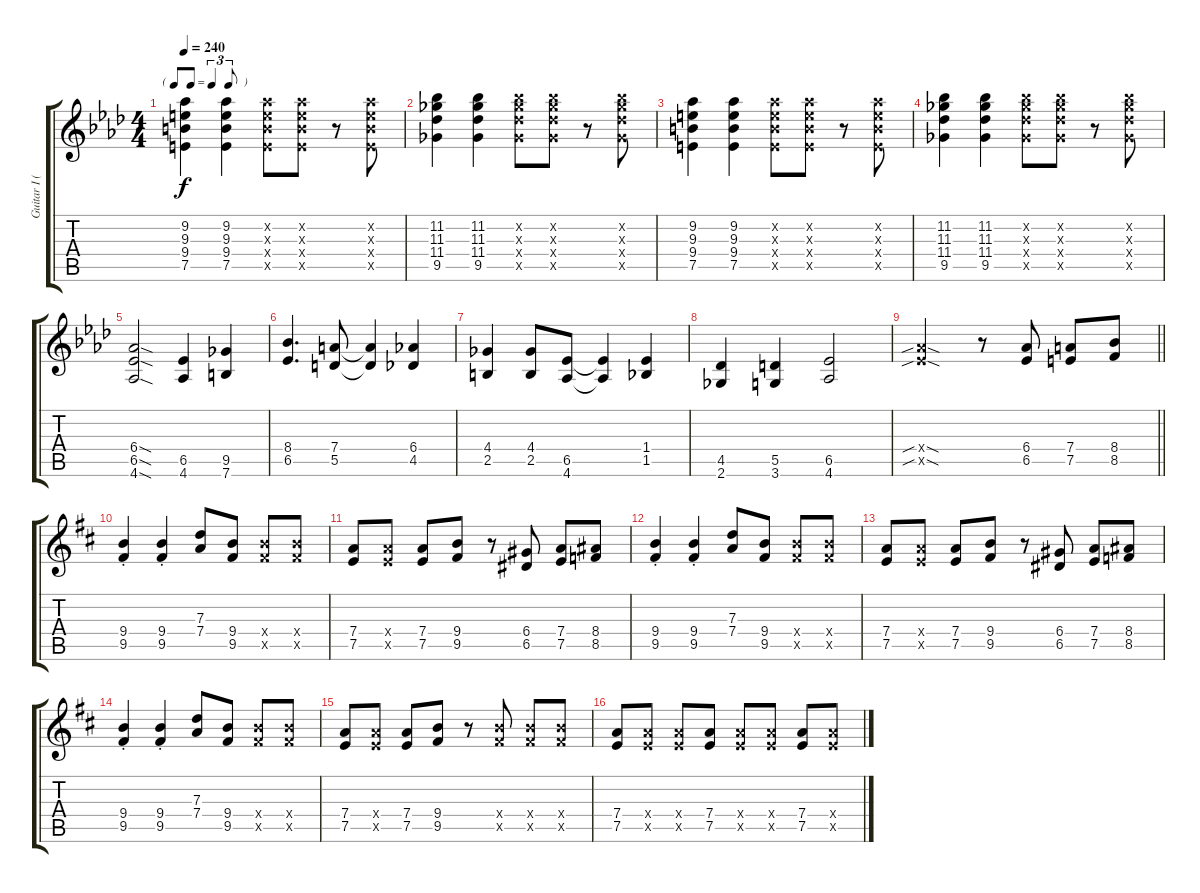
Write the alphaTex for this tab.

\track ("Guitar I (Hirasawa Yui)" "Guitar I (") {instrument overdrivenguitar}
\staff {score tabs}
\tuning (E4 B3 G3 D3 A2 E2) {hide}
\ts (4 4)
\tf triplet8th
\tempo 240
\clef g2
\ks ab
(9.2 9.3 9.4 7.5).4{dy f} (9.2 9.3 9.4 7.5).4 (9.2{x} 9.3{x} 9.4{x} 7.5{x}).8 (9.2{x} 9.3{x} 9.4{x} 7.5{x}).8 r.8 (9.2{x} 9.3{x} 9.4{x} 7.5{x}).8 |
(11.2 11.3 11.4 9.5).4 (11.2 11.3 11.4 9.5).4 (11.2{x} 11.3{x} 11.4{x} 9.5{x}).8 (11.2{x} 11.3{x} 11.4{x} 9.5{x}).8 r.8 (11.2{x} 11.3{x} 11.4{x} 9.5{x}).8 |
(9.2 9.3 9.4 7.5).4 (9.2 9.3 9.4 7.5).4 (9.2{x} 9.3{x} 9.4{x} 7.5{x}).8 (9.2{x} 9.3{x} 9.4{x} 7.5{x}).8 r.8 (9.2{x} 9.3{x} 9.4{x} 7.5{x}).8 |
(11.2 11.3 11.4 9.5).4 (11.2 11.3 11.4 9.5).4 (11.2{x} 11.3{x} 11.4{x} 9.5{x}).8 (11.2{x} 11.3{x} 11.4{x} 9.5{x}).8 r.8 (11.2{x} 11.3{x} 11.4{x} 9.5{x}).8 |
(6.4{sod} 6.5{sod} 4.6{sod}).2 (6.5 4.6).4 (9.5 7.6).4 |
(8.4 6.5).4{d} (7.4 5.5).8 (7.4{t} 5.5{t}).4 (6.4 4.5).4 |
(4.4 2.5).4 (4.4 2.5).8 (6.5 4.6).8 (6.5{t} 4.6{t}).4 (1.4 1.5).4 |
(4.5 2.6).4 (5.5 3.6).4 (6.5 4.6).2 |
\barLineRight lightlight
(6.4{sib sod x} 6.5{sib sod x}).2 r.8 (6.4 6.5).8 (7.4 7.5).8 (8.4 8.5).8 |
\ks d
(9.4{st} 9.5{st}).4 (9.4{st} 9.5{st}).4 (7.3 7.4).8 (9.4 9.5).8 (9.4{x} 9.5{x}).8 (9.4{x} 9.5{x}).8 |
(7.4 7.5).8 (7.4{x} 7.5{x}).8 (7.4 7.5).8 (9.4 9.5).8 r.8 (6.4 6.5).8 (7.4 7.5).8 (8.4 8.5).8 |
(9.4{st} 9.5{st}).4 (9.4{st} 9.5{st}).4 (7.3 7.4).8 (9.4 9.5).8 (9.4{x} 9.5{x}).8 (9.4{x} 9.5{x}).8 |
(7.4 7.5).8 (7.4{x} 7.5{x}).8 (7.4 7.5).8 (9.4 9.5).8 r.8 (6.4 6.5).8 (7.4 7.5).8 (8.4 8.5).8 |
(9.4{st} 9.5{st}).4 (9.4{st} 9.5{st}).4 (7.3 7.4).8 (9.4 9.5).8 (9.4{x} 9.5{x}).8 (9.4{x} 9.5{x}).8 |
(7.4 7.5).8 (7.4{x} 7.5{x}).8 (7.4 7.5).8 (9.4 9.5).8 r.8 (9.4{x} 9.5{x}).8 (9.4{x} 9.5{x}).8 (9.4{x} 9.5{x}).8 |
(7.4 7.5).8 (7.4{x} 7.5{x}).8 (7.4{x} 7.5{x}).8 (7.4 7.5).8 (7.4{x} 7.5{x}).8 (7.4{x} 7.5{x}).8 (7.4 7.5).8 (7.4{x} 7.5{x}).8
